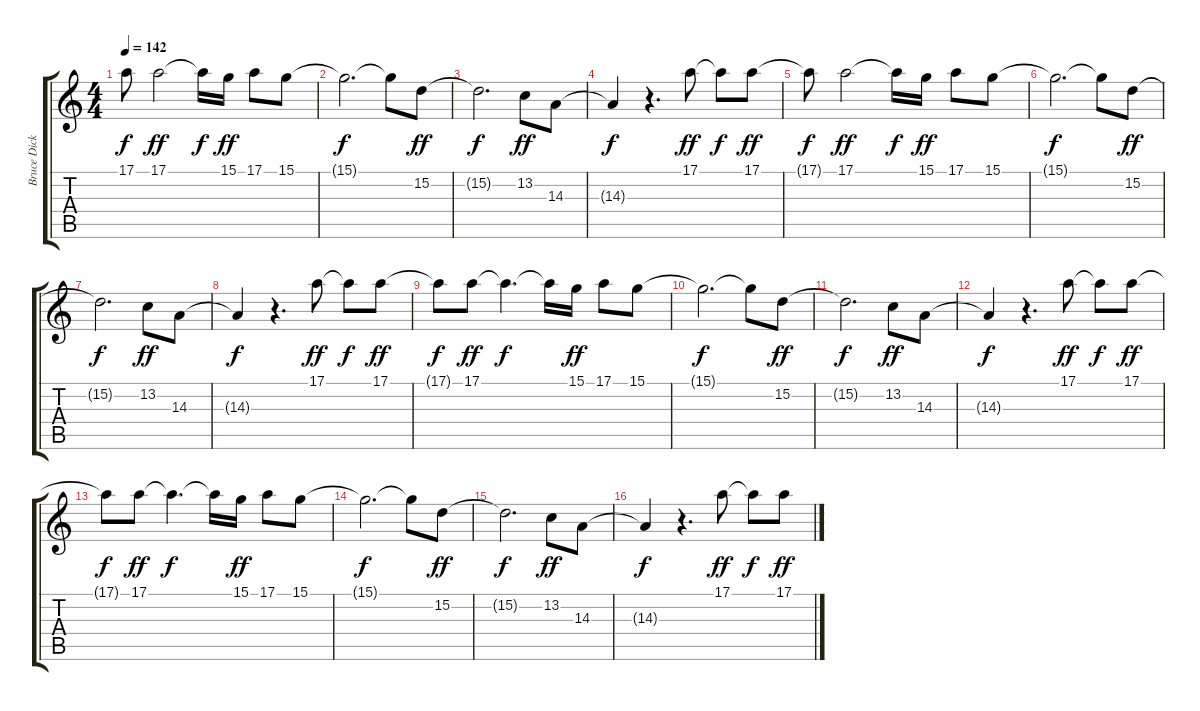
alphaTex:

\track ("Bruce Dickinson" "Bruce Dick") {instrument choiraahs}
\staff {score tabs}
\tuning (E4 B3 G3 D3 A2 E2) {hide}
\ts (4 4)
\tempo 142
\clef g2
\ks c
17.1{t}.8{dy f} 17.1.2{dy ff} 17.1{t}.16{dy f} 15.1.16{dy ff} 17.1.8 15.1.8 |
15.1{t}.2{d dy f} 15.1{t}.8 15.2.8{dy ff} |
15.2{t}.2{d dy f} 13.2.8{dy ff} 14.3.8 |
14.3{t}.4{dy f} r.4{d} 17.1.8{dy ff} 17.1{t}.8{dy f} 17.1.8{dy ff} |
17.1{t}.8{dy f} 17.1.2{dy ff} 17.1{t}.16{dy f} 15.1.16{dy ff} 17.1.8 15.1.8 |
15.1{t}.2{d dy f} 15.1{t}.8 15.2.8{dy ff} |
15.2{t}.2{d dy f} 13.2.8{dy ff} 14.3.8 |
14.3{t}.4{dy f} r.4{d} 17.1.8{dy ff} 17.1{t}.8{dy f} 17.1.8{dy ff} |
17.1{t}.8{dy f} 17.1.8{dy ff} 17.1{t}.4{d dy f} 17.1{t}.16 15.1.16{dy ff} 17.1.8 15.1.8 |
15.1{t}.2{d dy f} 15.1{t}.8 15.2.8{dy ff} |
15.2{t}.2{d dy f} 13.2.8{dy ff} 14.3.8 |
14.3{t}.4{dy f} r.4{d} 17.1.8{dy ff} 17.1{t}.8{dy f} 17.1.8{dy ff} |
17.1{t}.8{dy f} 17.1.8{dy ff} 17.1{t}.4{d dy f} 17.1{t}.16 15.1.16{dy ff} 17.1.8 15.1.8 |
15.1{t}.2{d dy f} 15.1{t}.8 15.2.8{dy ff} |
15.2{t}.2{d dy f} 13.2.8{dy ff} 14.3.8 |
14.3{t}.4{dy f} r.4{d} 17.1.8{dy ff} 17.1{t}.8{dy f} 17.1.8{dy ff}
